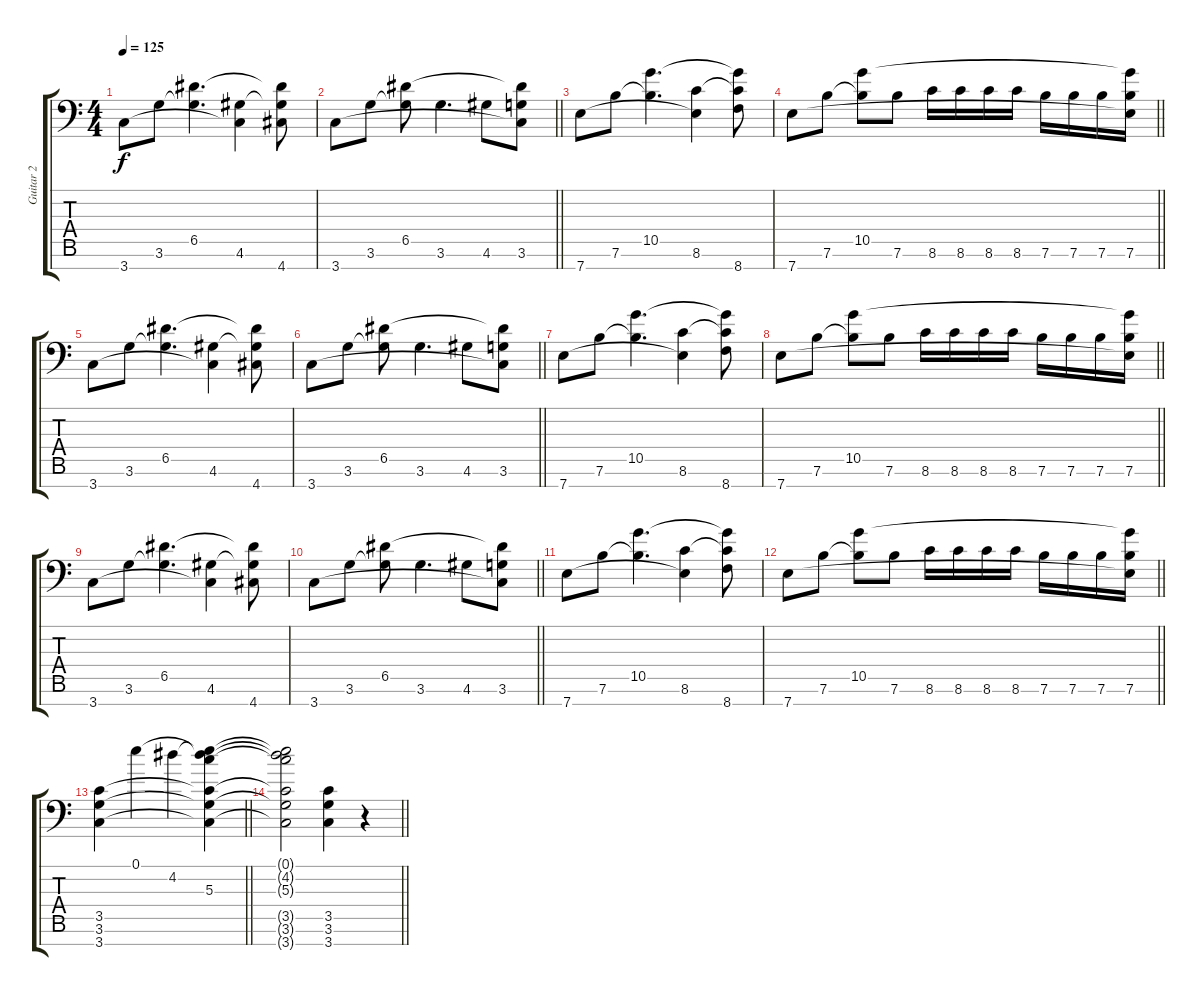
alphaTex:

\track ("Guitar 2" "Guitar 2") {instrument distortionguitar}
\staff {score tabs}
\tuning (E4 B3 G3 D3 A2 E2 A1) {hide}
\ts (4 4)
\tempo 125
\clef f4
\ks c
3.7.8{dy f} 3.6.8 (6.5 3.6{t}).4{d} (4.6 3.7{t}).4 (6.5{t} 4.6{t} 4.7).8 |
\barLineRight lightlight
3.7.8 3.6.8 (6.5 3.6{t}).8 3.6.4{d} 4.6.8 (6.5{t} 3.6 3.7{t}).8 |
7.7.8 7.6.8 (10.5 7.6{t}).4{d} (8.6 7.7{t}).4 (10.5{t} 8.6{t} 8.7).8 |
\barLineRight lightlight
7.7.8 7.6.8 (10.5 7.6{t}).8 7.6.8 8.6.16 8.6.16 8.6.16 8.6.16 7.6.16 7.6.16 7.6.16 (10.5{t} 7.6 7.7{t}).16 |
3.7.8 3.6.8 (6.5 3.6{t}).4{d} (4.6 3.7{t}).4 (6.5{t} 4.6{t} 4.7).8 |
\barLineRight lightlight
3.7.8 3.6.8 (6.5 3.6{t}).8 3.6.4{d} 4.6.8 (6.5{t} 3.6 3.7{t}).8 |
7.7.8 7.6.8 (10.5 7.6{t}).4{d} (8.6 7.7{t}).4 (10.5{t} 8.6{t} 8.7).8 |
\barLineRight lightlight
7.7.8 7.6.8 (10.5 7.6{t}).8 7.6.8 8.6.16 8.6.16 8.6.16 8.6.16 7.6.16 7.6.16 7.6.16 (10.5{t} 7.6 7.7{t}).16 |
3.7.8 3.6.8 (6.5 3.6{t}).4{d} (4.6 3.7{t}).4 (6.5{t} 4.6{t} 4.7).8 |
\barLineRight lightlight
3.7.8 3.6.8 (6.5 3.6{t}).8 3.6.4{d} 4.6.8 (6.5{t} 3.6 3.7{t}).8 |
7.7.8 7.6.8 (10.5 7.6{t}).4{d} (8.6 7.7{t}).4 (10.5{t} 8.6{t} 8.7).8 |
\barLineRight lightlight
7.7.8 7.6.8 (10.5 7.6{t}).8 7.6.8 8.6.16 8.6.16 8.6.16 8.6.16 7.6.16 7.6.16 7.6.16 (10.5{t} 7.6 7.7{t}).16 |
\barLineRight lightlight
(3.5 3.6 3.7).4 0.1.4 4.2.4 (0.1{t} 4.2{t} 5.3 3.5{t} 3.6{t} 3.7{t}).4 |
\barLineRight lightlight
(0.1{t} 4.2{t} 5.3{t} 3.5{t} 3.6{t} 3.7{t}).2 (3.5 3.6 3.7).4 r.4
